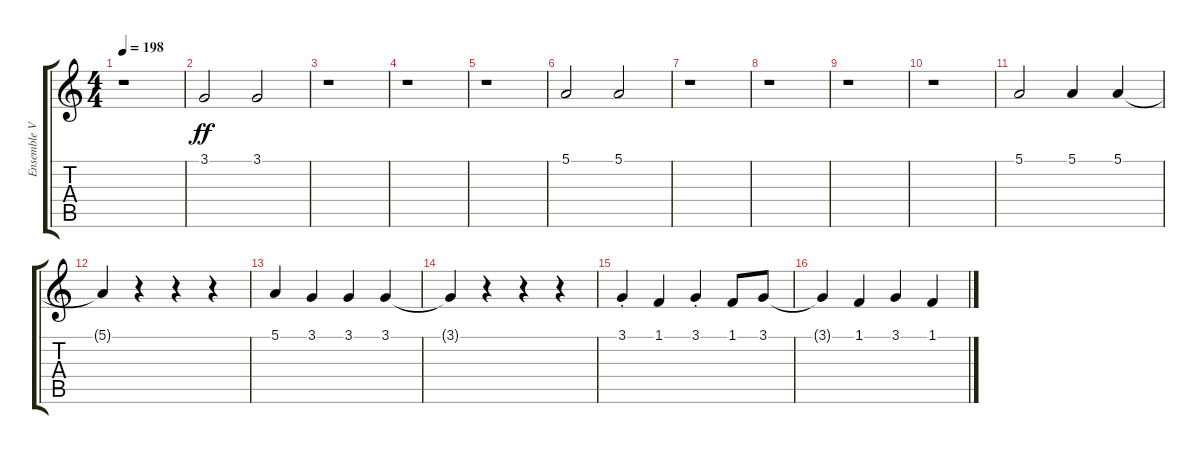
\track ("Ensemble Vocal" "Ensemble V") {instrument stringensemble1}
\staff {score tabs}
\tuning (E4 B3 G3 D3 A2 E2) {hide}
\ts (4 4)
\tempo 198
\clef g2
\ks c
r.1{dy ff} |
3.1.2 3.1.2 |
r.1 |
r.1 |
r.1 |
5.1.2 5.1.2 |
r.1 |
r.1 |
r.1 |
r.1 |
5.1.2 5.1.4 5.1.4 |
5.1{t}.4 r.4 r.4 r.4 |
5.1.4 3.1.4 3.1.4 3.1.4 |
3.1{t}.4 r.4 r.4 r.4 |
3.1{st}.4 1.1.4 3.1{st}.4 1.1.8 3.1.8 |
3.1{t}.4 1.1.4 3.1.4 1.1.4
